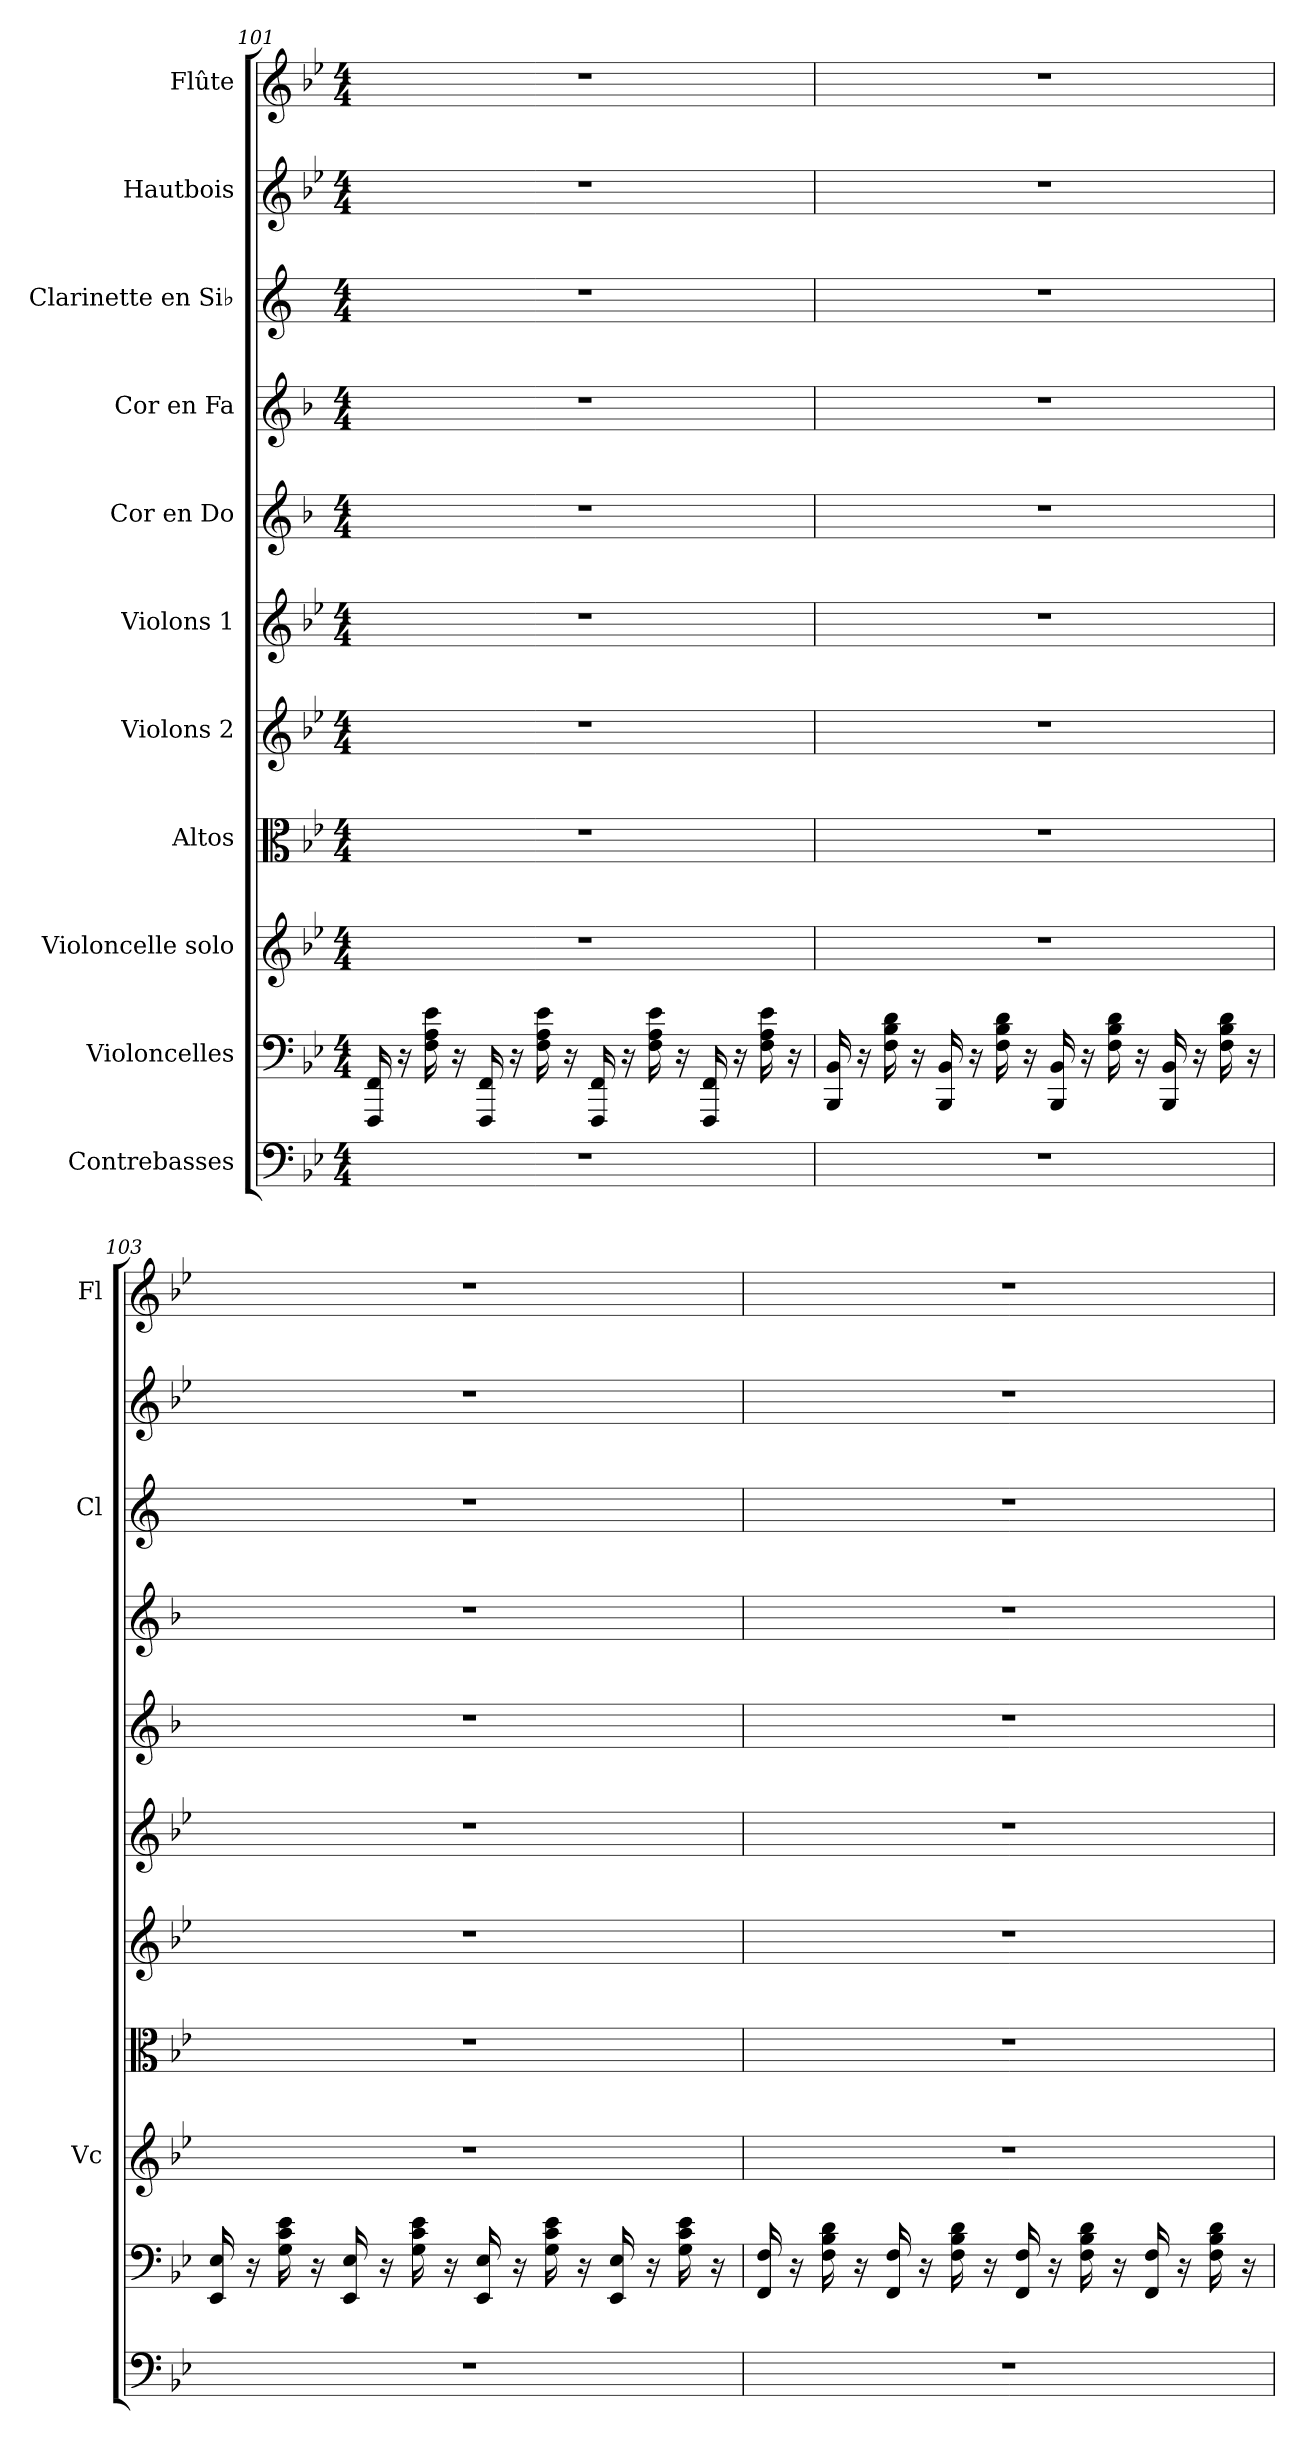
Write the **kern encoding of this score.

**kern	**kern	**kern	**kern	**kern	**kern	**kern	**kern	**kern	**kern	**kern
*part11	*part10	*part9	*part8	*part7	*part6	*part5	*part4	*part3	*part2	*part1
*staff11	*staff10	*staff9	*staff8	*staff7	*staff6	*staff5	*staff4	*staff3	*staff2	*staff1
*I"Contrebasses	*I"Violoncelles	*I"Violoncelle solo	*I"Altos	*I"Violons 2	*I"Violons 1	*I"Cor en Do	*I"Cor en Fa	*I"Clarinette en Si♭	*I"Hautbois	*I"Flûte
*	*	*I'Vc	*	*	*	*	*	*I'Cl	*	*I'Fl
*clefF4	*clefF4	*clefG2	*clefC3	*clefG2	*clefG2	*clefG2	*clefG2	*clefG2	*clefG2	*clefG2
*ITrd7c12	*	*	*	*	*	*ITrd4c7	*ITrd4c7	*ITrd1c2	*	*
*k[b-e-]	*k[b-e-]	*k[b-e-]	*k[b-e-]	*k[b-e-]	*k[b-e-]	*k[b-e-]	*k[b-e-]	*k[b-e-]	*k[b-e-]	*k[b-e-]
*M4/4	*M4/4	*M4/4	*M4/4	*M4/4	*M4/4	*M4/4	*M4/4	*M4/4	*M4/4	*M4/4
*MM80	*MM80	*MM80	*MM80	*MM80	*MM80	*MM80	*MM80	*MM80	*MM80	*MM80
=101	=101	=101	=101	=101	=101	=101	=101	=101	=101	=101
1r	16FFF/ 16FF/	1r	1r	1r	1r	1r	1r	1r	1r	1r
.	16r	.	.	.	.	.	.	.	.	.
.	16F\ 16A\ 16e-\	.	.	.	.	.	.	.	.	.
.	16r	.	.	.	.	.	.	.	.	.
.	16FFF/ 16FF/	.	.	.	.	.	.	.	.	.
.	16r	.	.	.	.	.	.	.	.	.
.	16F\ 16A\ 16e-\	.	.	.	.	.	.	.	.	.
.	16r	.	.	.	.	.	.	.	.	.
.	16FFF/ 16FF/	.	.	.	.	.	.	.	.	.
.	16r	.	.	.	.	.	.	.	.	.
.	16F\ 16A\ 16e-\	.	.	.	.	.	.	.	.	.
.	16r	.	.	.	.	.	.	.	.	.
.	16FFF/ 16FF/	.	.	.	.	.	.	.	.	.
.	16r	.	.	.	.	.	.	.	.	.
.	16F\ 16A\ 16e-\	.	.	.	.	.	.	.	.	.
.	16r	.	.	.	.	.	.	.	.	.
!!LO:PB:g=z
=102	=102	=102	=102	=102	=102	=102	=102	=102	=102	=102
*	*	*	*	*	*	*	*	*	*	*MM100
1r	16BBB-/ 16BB-/	1r	1r	1r	1r	1r	1r	1r	1r	1r
.	16r	.	.	.	.	.	.	.	.	.
.	16F\ 16B-\ 16d\	.	.	.	.	.	.	.	.	.
.	16r	.	.	.	.	.	.	.	.	.
.	16BBB-/ 16BB-/	.	.	.	.	.	.	.	.	.
.	16r	.	.	.	.	.	.	.	.	.
.	16F\ 16B-\ 16d\	.	.	.	.	.	.	.	.	.
.	16r	.	.	.	.	.	.	.	.	.
.	16BBB-/ 16BB-/	.	.	.	.	.	.	.	.	.
.	16r	.	.	.	.	.	.	.	.	.
.	16F\ 16B-\ 16d\	.	.	.	.	.	.	.	.	.
.	16r	.	.	.	.	.	.	.	.	.
.	16BBB-/ 16BB-/	.	.	.	.	.	.	.	.	.
.	16r	.	.	.	.	.	.	.	.	.
.	16F\ 16B-\ 16d\	.	.	.	.	.	.	.	.	.
.	16r	.	.	.	.	.	.	.	.	.
=103	=103	=103	=103	=103	=103	=103	=103	=103	=103	=103
1r	16EE-/ 16E-/	1r	1r	1r	1r	1r	1r	1r	1r	1r
.	16r	.	.	.	.	.	.	.	.	.
.	16G\ 16c\ 16e-\	.	.	.	.	.	.	.	.	.
.	16r	.	.	.	.	.	.	.	.	.
.	16EE-/ 16E-/	.	.	.	.	.	.	.	.	.
.	16r	.	.	.	.	.	.	.	.	.
.	16G\ 16c\ 16e-\	.	.	.	.	.	.	.	.	.
.	16r	.	.	.	.	.	.	.	.	.
.	16EE-/ 16E-/	.	.	.	.	.	.	.	.	.
.	16r	.	.	.	.	.	.	.	.	.
.	16G\ 16c\ 16e-\	.	.	.	.	.	.	.	.	.
.	16r	.	.	.	.	.	.	.	.	.
.	16EE-/ 16E-/	.	.	.	.	.	.	.	.	.
.	16r	.	.	.	.	.	.	.	.	.
.	16G\ 16c\ 16e-\	.	.	.	.	.	.	.	.	.
.	16r	.	.	.	.	.	.	.	.	.
!!LO:PB:g=z
=104	=104	=104	=104	=104	=104	=104	=104	=104	=104	=104
1r	16FF/ 16F/	1r	1r	1r	1r	1r	1r	1r	1r	1r
.	16r	.	.	.	.	.	.	.	.	.
.	16F\ 16B-\ 16d\	.	.	.	.	.	.	.	.	.
.	16r	.	.	.	.	.	.	.	.	.
.	16FF/ 16F/	.	.	.	.	.	.	.	.	.
.	16r	.	.	.	.	.	.	.	.	.
.	16F\ 16B-\ 16d\	.	.	.	.	.	.	.	.	.
.	16r	.	.	.	.	.	.	.	.	.
.	16FF/ 16F/	.	.	.	.	.	.	.	.	.
.	16r	.	.	.	.	.	.	.	.	.
.	16F\ 16B-\ 16d\	.	.	.	.	.	.	.	.	.
.	16r	.	.	.	.	.	.	.	.	.
.	16FF/ 16F/	.	.	.	.	.	.	.	.	.
.	16r	.	.	.	.	.	.	.	.	.
.	16F\ 16B-\ 16d\	.	.	.	.	.	.	.	.	.
.	16r	.	.	.	.	.	.	.	.	.
=	=	=	=	=	=	=	=	=	=	=
*-	*-	*-	*-	*-	*-	*-	*-	*-	*-	*-
